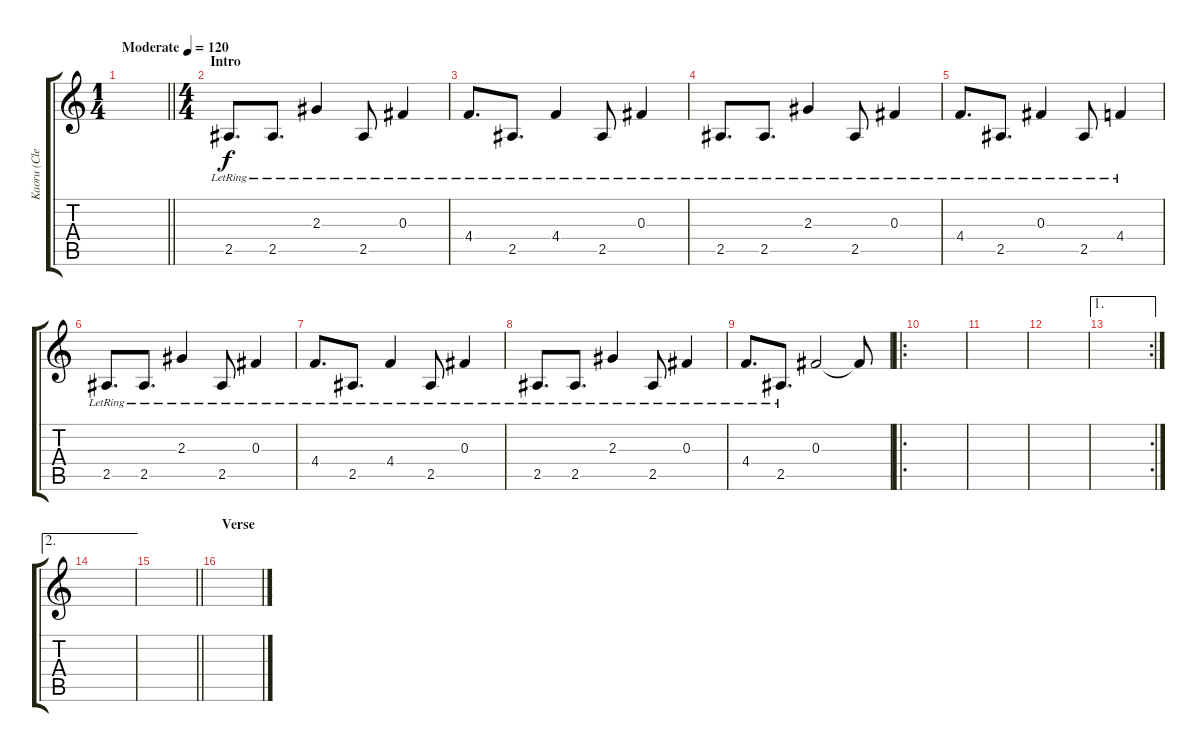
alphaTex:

\track ("Kaoru (Clean)" "Kaoru (Cle") {instrument electricguitarclean}
\staff {score tabs}
\tuning (Eb4 Bb3 Gb3 Db3 Ab2 Db2) {hide}
\ts (1 4)
\tempo (120 "Moderate")
\clef g2
\barLineRight lightlight
\ks c
|
\ts (4 4)
\section ("" "Intro")
2.5{lr}.8{d volume 16 instrument electricguitarclean} 2.5{lr}.8{d} 2.3{lr}.4 2.5{lr}.8 0.3{lr}.4 |
4.4{lr}.8{d} 2.5{lr}.8{d} 4.4{lr}.4 2.5{lr}.8 0.3{lr}.4 |
2.5{lr}.8{d} 2.5{lr}.8{d} 2.3{lr}.4 2.5{lr}.8 0.3{lr}.4 |
4.4{lr}.8{d} 2.5{lr}.8{d} 0.3{lr}.4 2.5{lr}.8 4.4{lr}.4 |
2.5{lr}.8{d} 2.5{lr}.8{d} 2.3{lr}.4 2.5{lr}.8 0.3{lr}.4 |
4.4{lr}.8{d} 2.5{lr}.8{d} 4.4{lr}.4 2.5{lr}.8 0.3{lr}.4 |
2.5{lr}.8{d} 2.5{lr}.8{d} 2.3{lr}.4 2.5{lr}.8 0.3{lr}.4 |
4.4{lr}.8{d} 2.5{lr}.8{d} 0.3.2 0.3{t}.8 |
\ro
|
|
|
\ae 1
\rc 2
|
\ae 2
|
\barLineRight lightlight
|
\section ("" "Verse")
